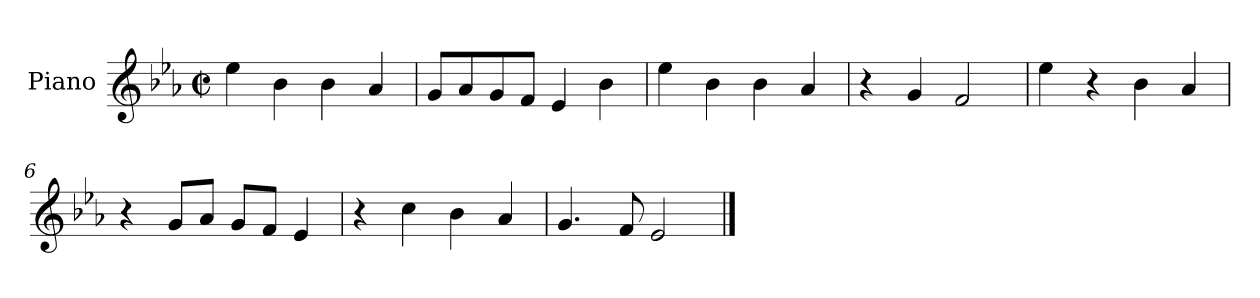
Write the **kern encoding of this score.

**kern
*part1
*staff1
*I"Piano
*I'Pno
*clefG2
*k[b-e-a-]
*E-:
*M2/2
*met(c|)
=1
4ee-\
4b-\
4b-\
4a-/
=2
8g/L
8a-/
8g/
8f/J
4e-/
4b-\
=3
4ee-\
4b-\
4b-\
4a-/
=4
4r
4g/
2f/
=5
4ee-\
4r
4b-\
4a-/
=6
4r
8g/L
8a-/J
8g/L
8f/J
4e-/
=7
4r
4cc\
4b-\
4a-/
=8
4.g/
8f/
2e-/
==
*-
